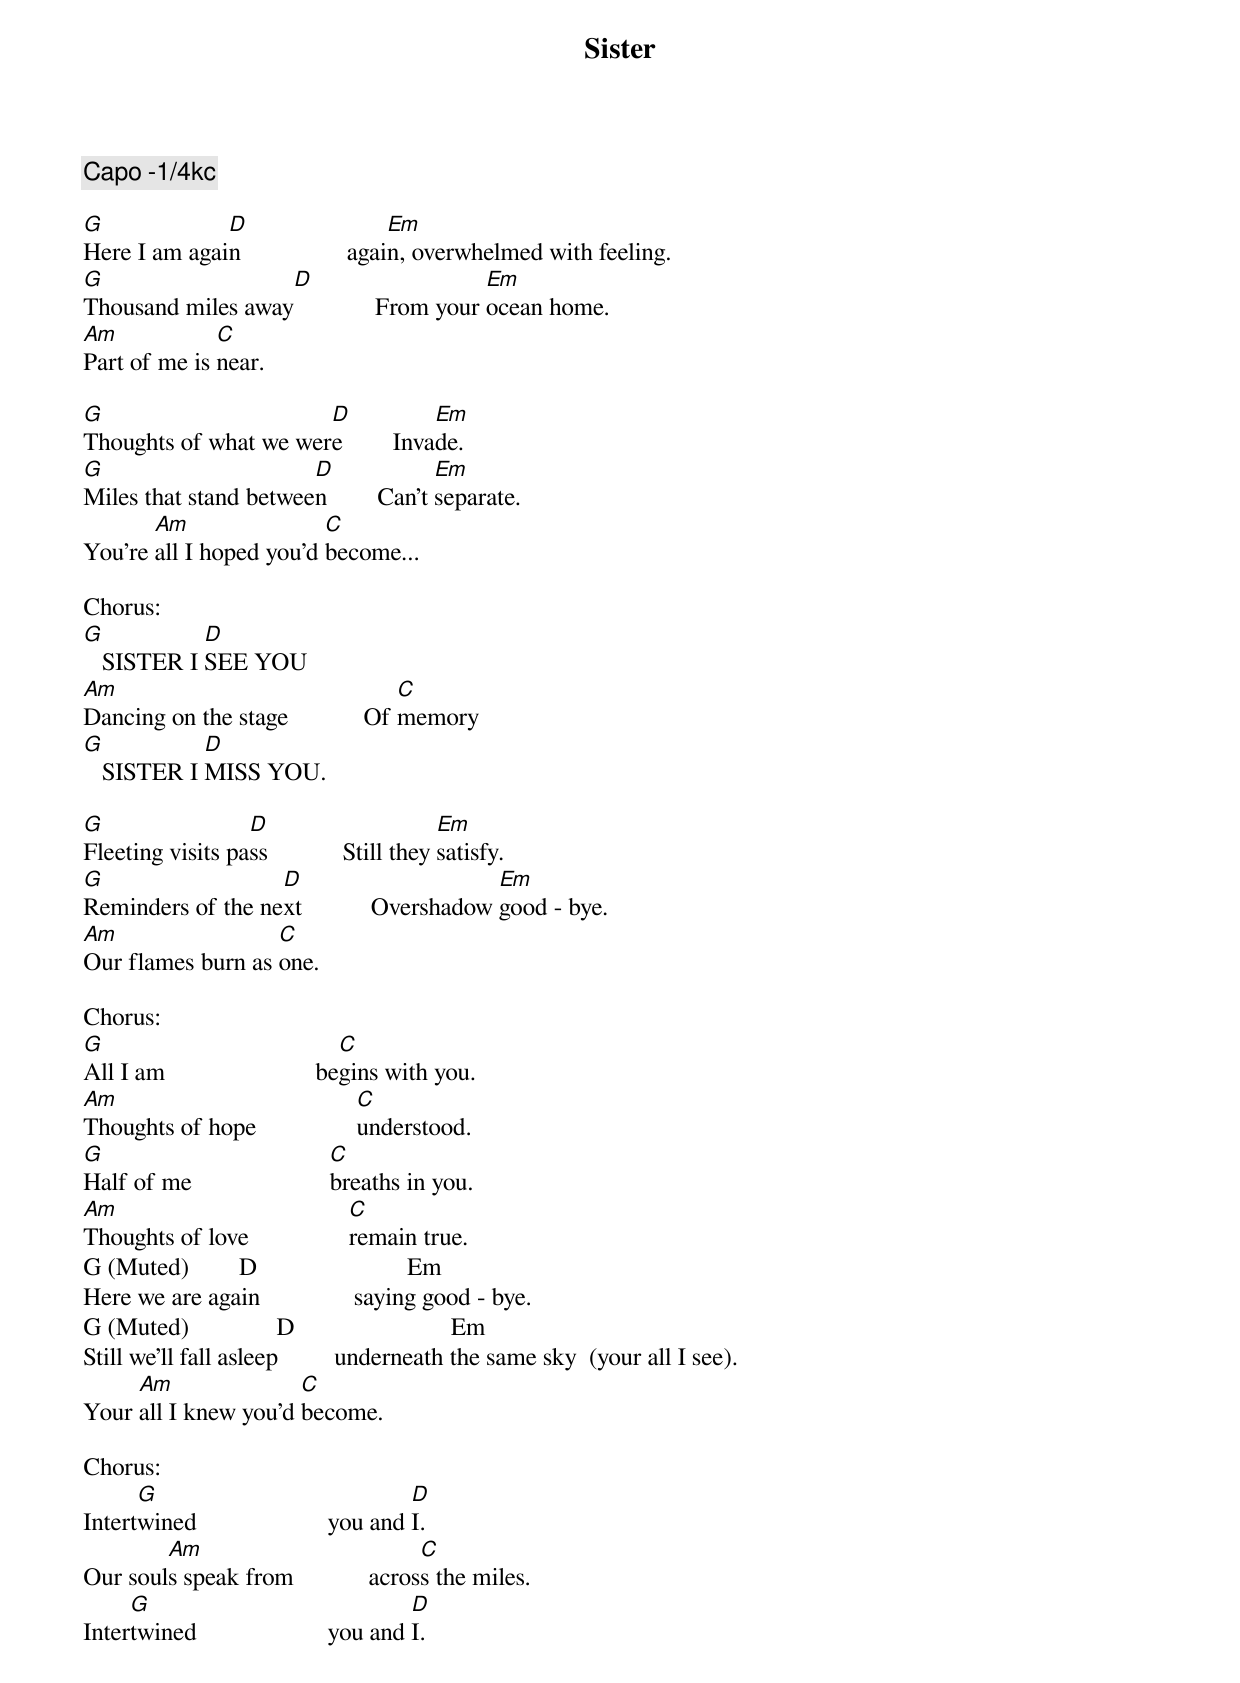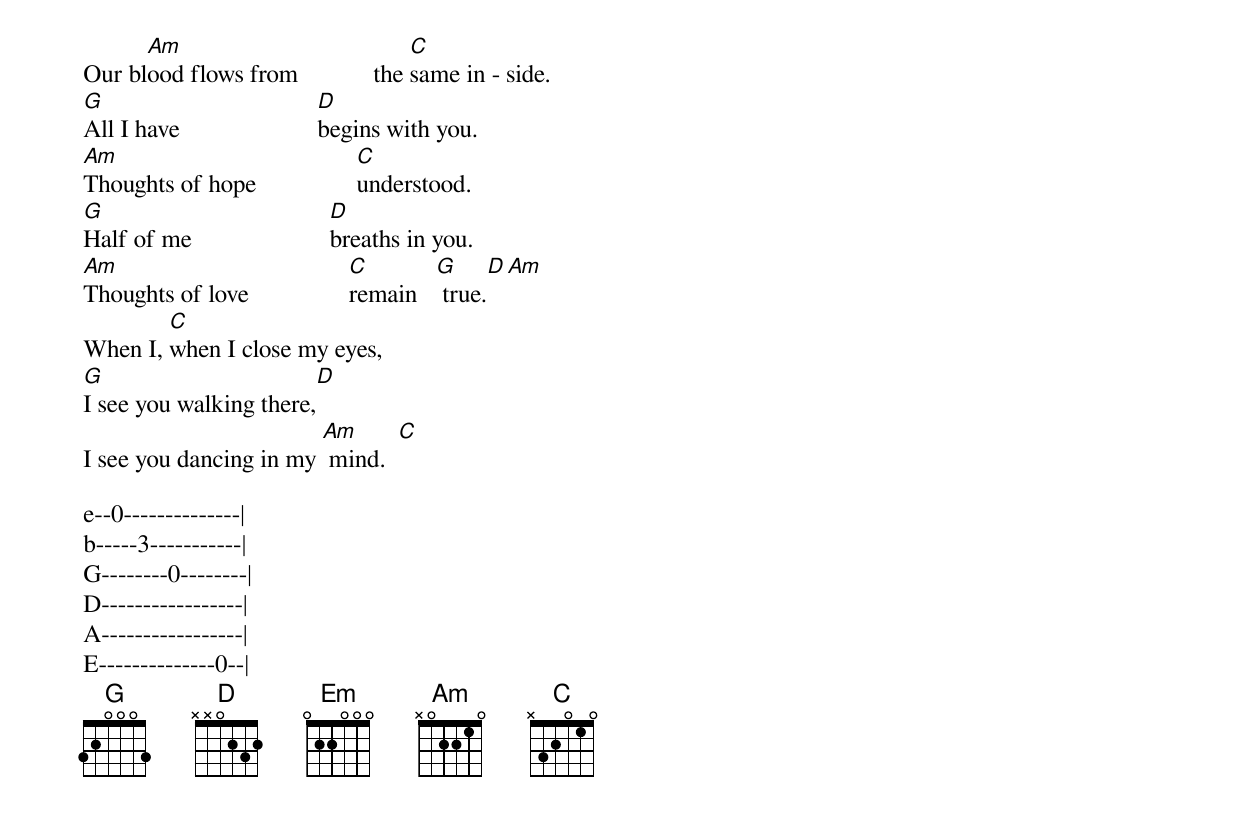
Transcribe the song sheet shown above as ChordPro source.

{title:Sister}
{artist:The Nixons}
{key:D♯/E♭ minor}
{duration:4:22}
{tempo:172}
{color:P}

{comment: Capo -1/4kc}

[G]Here I am agai[D]n                 agai[Em]n, overwhelmed with feeling.
[G]Thousand miles away[D]             From your [Em]ocean home.
[Am]Part of me is [C]near.

[G]Thoughts of what we wer[D]e        Inva[Em]de.
[G]Miles that stand betwee[D]n        Can't [Em]separate.
You're [Am]all I hoped you'd [C]become...

Chorus:
[G]   SISTER I [D]SEE YOU
[Am]Dancing on the stage            Of [C]memory
[G]   SISTER I [D]MISS YOU.

[G]Fleeting visits pa[D]ss            Still they [Em]satisfy.
[G]Reminders of the ne[D]xt           Overshadow [Em]good - bye.
[Am]Our flames burn as [C]one.

Chorus:
[G]All I am                        be[C]gins with you.
[Am]Thoughts of hope                [C]understood.
[G]Half of me                      [C]breaths in you.
[Am]Thoughts of love                [C]remain true.
G (Muted)        D                        Em
Here we are again               saying good - bye.
G (Muted)              D                         Em
Still we'll fall asleep         underneath the same sky  (your all I see).
Your [Am]all I knew you'd [C]become.

Chorus:
Intert[G]wined                     you and [D]I.
Our soul[Am]s speak from            acros[C]s the miles.
Inter[G]twined                     you and [D]I.
Our bl[Am]ood flows from            the [C]same in - side.
[G]All I have                      [D]begins with you.
[Am]Thoughts of hope                [C]understood.
[G]Half of me                      [D]breaths in you.
[Am]Thoughts of love                [C]remain   [G] true.[D][Am]
When I, [C]when I close my eyes,
[G]I see you walking there,[D]
I see you dancing in my [Am] mind.  [C]

e--0--------------|
b-----3-----------|
G--------0--------|
D-----------------|
A-----------------|
E--------------0--|
